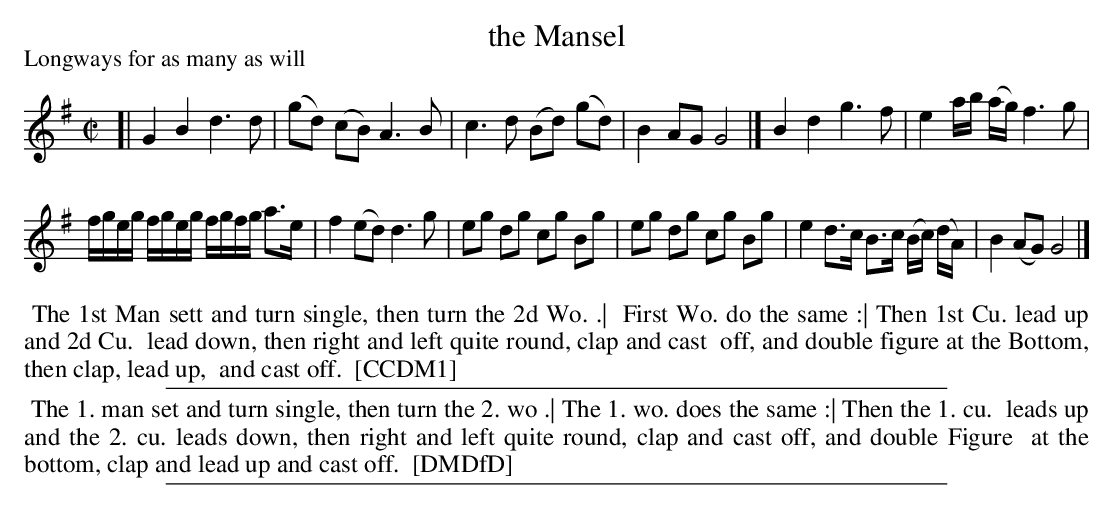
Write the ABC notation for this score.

X:1
T: the Mansel
P: Longways for as many as will
M: C|
L: 1/16
K: G
[|\
G4 B4 d6 d2 | (g2d2) (c2B2) A6 B2 |\
c6 d2 (B2d2) (g2d2) | B4 A2G2 G8 |]\
B4 d4 g6 f2 | e4 ab (ag) f6 g2 |
fgeg fgeg fgfg a3e | f4 (e2d2) d6 g2 |\
e2g2 d2g2 c2g2 B2g2 | e2g2 d2g2 c2g2 B2g2 |\
e4 d3c B3c (Bc) (dA) | B4 (A2G2) G8 |]
